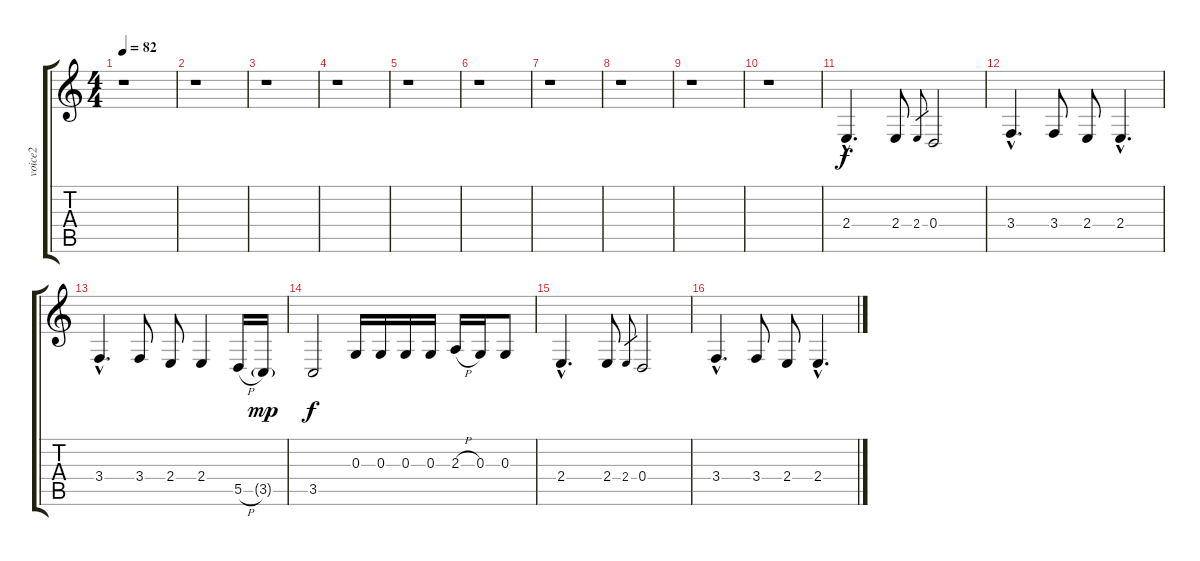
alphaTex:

\track ("voice2" "voice2") {instrument voiceoohs}
\staff {score tabs}
\tuning (E4 B3 G3 D3 A2 E2) {hide}
\ts (4 4)
\tempo 82
\clef g2
\ks c
r.1{dy f} |
r.1 |
r.1 |
r.1 |
r.1 |
r.1 |
r.1 |
r.1 |
r.1 |
r.1 |
2.4{hac}.4{d} 2.4.8 2.4.8{gr} 0.4.2 |
3.4{hac}.4{d} 3.4.8 2.4.8 2.4{hac}.4{d} |
3.4{hac}.4{d} 3.4.8 2.4.8 2.4.4 5.5{h}.16 3.5{g}.16{dy mp} |
3.5.2{dy f} 0.3.16 0.3.16 0.3.16 0.3.16 2.3{h}.16 0.3.16 0.3.8 |
2.4{hac}.4{d} 2.4.8 2.4.8{gr} 0.4.2 |
3.4{hac}.4{d} 3.4.8 2.4.8 2.4{hac}.4{d}
